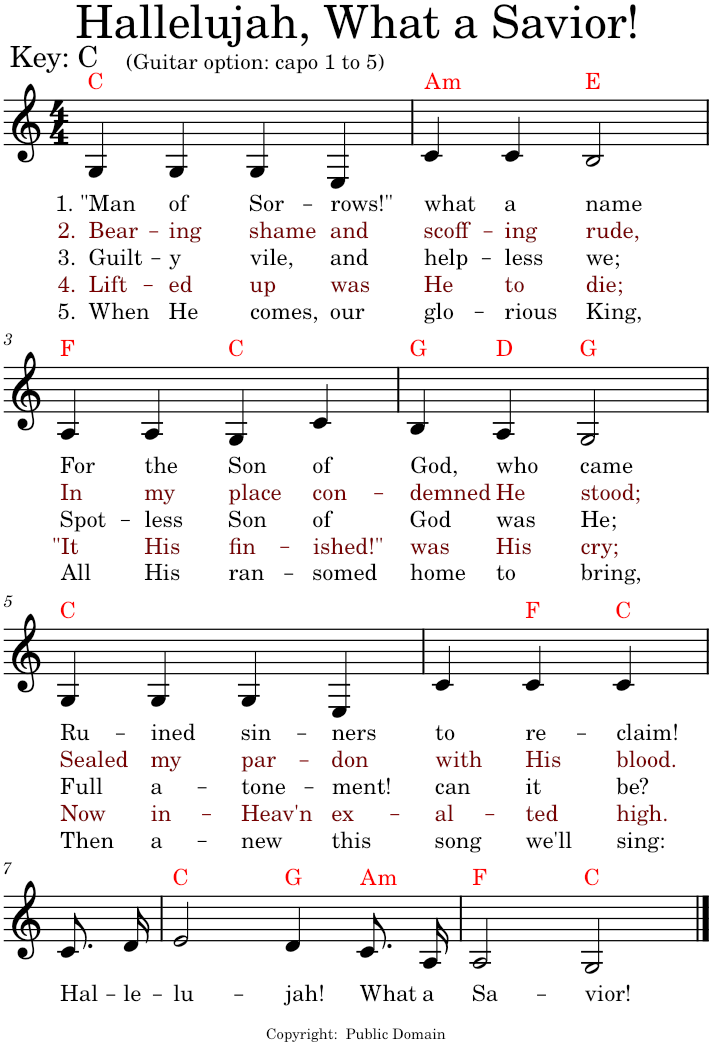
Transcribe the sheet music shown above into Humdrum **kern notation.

**kern	**text	**text	**text	**text	**text	**harte
*part1	*part1	*part1	*part1	*part1	*part1	*part1
*staff1	*staff1	*staff1	*staff1	*staff1	*staff1	*
*I"Piano	*	*	*	*	*	*
*I'Pno	*	*	*	*	*	*
*clefG2	*	*	*	*	*	*
*k[]	*	*	*	*	*	*
*M4/4	*	*	*	*	*	*
=1	=1	=1	=1	=1	=1	=1
!	!LO:LY:b	!LO:LY:b:color=#780000	!LO:LY:b	!LO:LY:b:color=#780000	!LO:LY:b	!
4G/	1. "Man	2. Bear-	3. Guilt-	4. Lift-	5. When	C:maj
!	!LO:LY:b	!LO:LY:b:color=#780000	!LO:LY:b	!LO:LY:b:color=#780000	!LO:LY:b	!
4G/	of	-ing	-y	-ed	He	.
!	!LO:LY:b	!LO:LY:b:color=#780000	!LO:LY:b	!LO:LY:b:color=#780000	!LO:LY:b	!
4G/	Sor-	shame	vile,	up	comes,	.
!	!LO:LY:b	!LO:LY:b:color=#780000	!LO:LY:b	!LO:LY:b:color=#780000	!LO:LY:b	!
4E/	-rows!"	and	and	was	our	.
=2	=2	=2	=2	=2	=2	=2
!	!LO:LY:b	!LO:LY:b:color=#780000	!LO:LY:b	!LO:LY:b:color=#780000	!LO:LY:b	!LO:H:kt=m
4c/	what	scoff-	help-	He	glo-	A:min
!	!LO:LY:b	!LO:LY:b:color=#780000	!LO:LY:b	!LO:LY:b:color=#780000	!LO:LY:b	!
4c/	a	-ing	-less	to	-rious	.
!	!LO:LY:b	!LO:LY:b:color=#780000	!LO:LY:b	!LO:LY:b:color=#780000	!LO:LY:b	!
2B/	name	rude,	we;	die;	King,	E:maj
!!LO:LB:g=z
=3	=3	=3	=3	=3	=3	=3
!	!LO:LY:b	!LO:LY:b:color=#780000	!LO:LY:b	!LO:LY:b:color=#780000	!LO:LY:b	!
4A/	For	In	Spot-	"It	All	F:maj
!	!LO:LY:b	!LO:LY:b:color=#780000	!LO:LY:b	!LO:LY:b:color=#780000	!LO:LY:b	!
4A/	the	my	-less	His	His	.
!	!LO:LY:b	!LO:LY:b:color=#780000	!LO:LY:b	!LO:LY:b:color=#780000	!LO:LY:b	!
4G/	Son	place	Son	fin-	ran-	C:maj
!	!LO:LY:b	!LO:LY:b:color=#780000	!LO:LY:b	!LO:LY:b:color=#780000	!LO:LY:b	!
4c/	of	con-	of	-ished!"	-somed	.
=4	=4	=4	=4	=4	=4	=4
!	!LO:LY:b	!LO:LY:b:color=#780000	!LO:LY:b	!LO:LY:b:color=#780000	!LO:LY:b	!
4B/	God,	-demned	God	was	home	G:maj
!	!LO:LY:b	!LO:LY:b:color=#780000	!LO:LY:b	!LO:LY:b:color=#780000	!LO:LY:b	!
4A/	who	He	was	His	to	D:maj
!	!LO:LY:b	!LO:LY:b:color=#780000	!LO:LY:b	!LO:LY:b:color=#780000	!LO:LY:b	!
2G/	came	stood;	He;	cry;	bring,	G:maj
!!LO:LB:g=z
=5	=5	=5	=5	=5	=5	=5
!	!LO:LY:b	!LO:LY:b:color=#780000	!LO:LY:b	!LO:LY:b:color=#780000	!LO:LY:b	!
4G/	Ru-	Sealed	Full	Now	Then	C:maj
!	!LO:LY:b	!LO:LY:b:color=#780000	!LO:LY:b	!LO:LY:b:color=#780000	!LO:LY:b	!
4G/	-ined	my	a-	in-	a-	.
!	!LO:LY:b	!LO:LY:b:color=#780000	!LO:LY:b	!LO:LY:b:color=#780000	!LO:LY:b	!
4G/	sin-	par-	-tone-	-Heav'n	-new	.
!	!LO:LY:b	!LO:LY:b:color=#780000	!LO:LY:b	!LO:LY:b:color=#780000	!LO:LY:b	!
4E/	-ners	-don	-ment!	ex-	this	.
=6	=6	=6	=6	=6	=6	=6
!	!LO:LY:b	!LO:LY:b:color=#780000	!LO:LY:b	!LO:LY:b:color=#780000	!LO:LY:b	!
4c/	to	with	can	-al-	song	.
!	!LO:LY:b	!LO:LY:b:color=#780000	!LO:LY:b	!LO:LY:b:color=#780000	!LO:LY:b	!
4c/	re-	His	it	-ted	we'll	F:maj
!	!LO:LY:b	!LO:LY:b:color=#780000	!LO:LY:b	!LO:LY:b:color=#780000	!LO:LY:b	!
4c/	-claim!	blood.	be?	high.	sing:	C:maj
!!LO:LB:g=z
=7	=7	=7	=7	=7	=7	=7
!	!LO:LY:b	!	!	!	!	!
8.c/L	Hal-	.	.	.	.	.
!	!LO:LY:b	!	!	!	!	!
16d/Jk	-le-	.	.	.	.	.
=8	=8	=8	=8	=8	=8	=8
!	!LO:LY:b	!	!	!	!	!
2e/	-lu-	.	.	.	.	C:maj
!	!LO:LY:b	!	!	!	!	!
4d/	-jah!	.	.	.	.	G:maj
!	!LO:LY:b	!	!	!	!	!LO:H:kt=m
8.c/L	What	.	.	.	.	A:min
!	!LO:LY:b	!	!	!	!	!
16A/Jk	a	.	.	.	.	.
=9	=9	=9	=9	=9	=9	=9
!	!LO:LY:b	!	!	!	!	!
2A/	Sa-	.	.	.	.	F:maj
!	!LO:LY:b	!	!	!	!	!
2G/	-vior!	.	.	.	.	C:maj
==	==	==	==	==	==	==
*-	*-	*-	*-	*-	*-	*-
